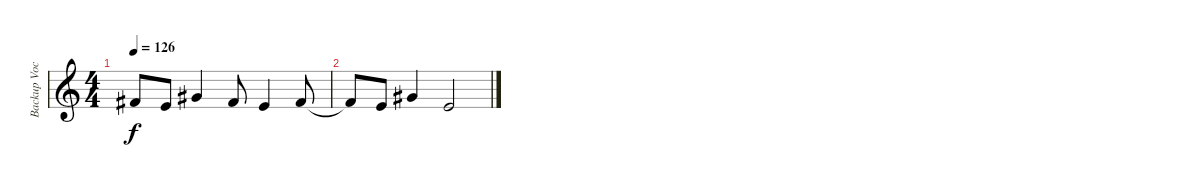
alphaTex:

\track ("Backup Vocals" "Backup Voc") {instrument oboe}
\staff {score}
\tuning (E4 B3 G3 D3 A2 E2) {hide}
\ts (4 4)
\tempo 126
\clef g2
\ks c
2.1{t}.8{dy f} 0.1.8 4.1.4 2.1.8 0.1.4 2.1.8 |
2.1{t}.8 0.1.8 4.1.4 0.1.2
